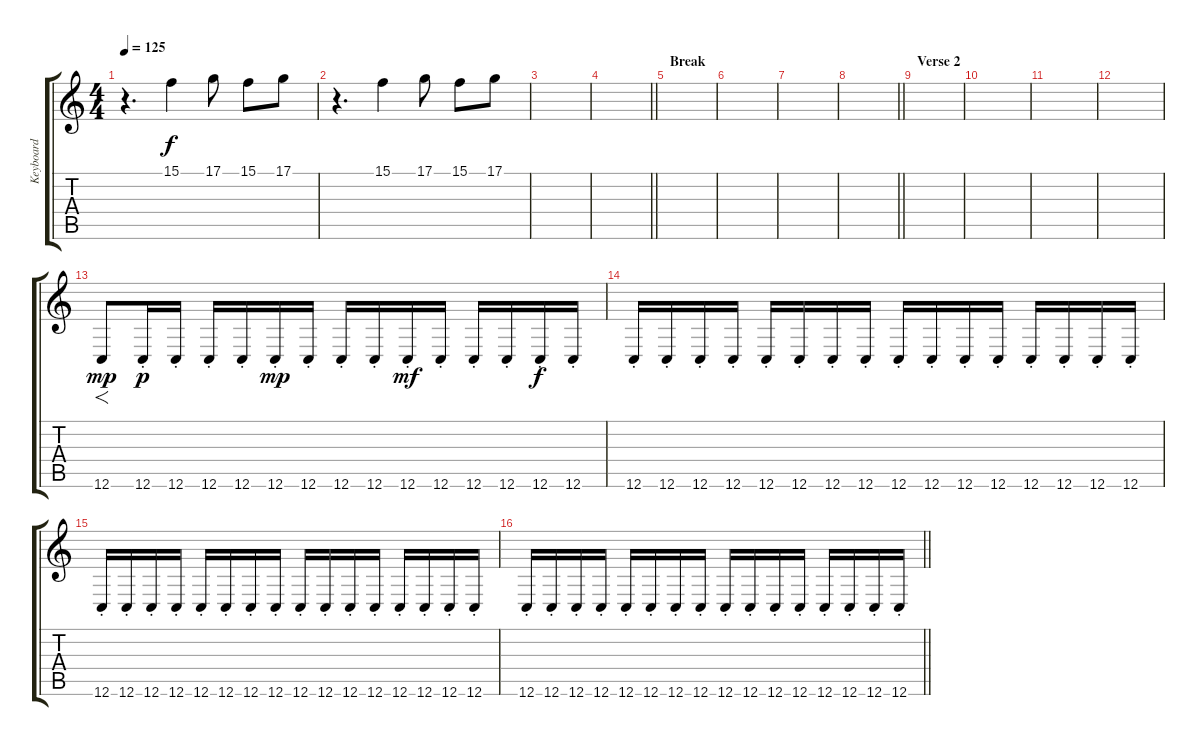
\track ("Keyboard" "Keyboard") {instrument lead8bassandlead}
\staff {score tabs}
\tuning (D4 A3 F3 C3 G2 C2) {hide}
\ts (4 4)
\tempo 125
\clef g2
\ks c
r.4{d dy f} 15.1.4 17.1.8 15.1.8 17.1.8 |
r.4{d} 15.1.4 17.1.8 15.1.8 17.1.8 |
|
\barLineRight lightlight
|
\section ("" "Break")
|
|
|
\barLineRight lightlight
|
\section ("" "Verse 2")
|
|
|
|
12.6.8{f dy mp} 12.6{st}.16{dy p} 12.6{st}.16 12.6{st}.16 12.6{st}.16 12.6{st}.16{dy mp} 12.6{st}.16 12.6{st}.16 12.6{st}.16 12.6{st}.16{dy mf} 12.6{st}.16 12.6{st}.16 12.6{st}.16 12.6{st}.16{dy f} 12.6{st}.16 |
12.6{st}.16 12.6{st}.16 12.6{st}.16 12.6{st}.16 12.6{st}.16 12.6{st}.16 12.6{st}.16 12.6{st}.16 12.6{st}.16 12.6{st}.16 12.6{st}.16 12.6{st}.16 12.6{st}.16 12.6{st}.16 12.6{st}.16 12.6{st}.16 |
12.6{st}.16 12.6{st}.16 12.6{st}.16 12.6{st}.16 12.6{st}.16 12.6{st}.16 12.6{st}.16 12.6{st}.16 12.6{st}.16 12.6{st}.16 12.6{st}.16 12.6{st}.16 12.6{st}.16 12.6{st}.16 12.6{st}.16 12.6{st}.16 |
\barLineRight lightlight
12.6{st}.16 12.6{st}.16 12.6{st}.16 12.6{st}.16 12.6{st}.16 12.6{st}.16 12.6{st}.16 12.6{st}.16 12.6{st}.16 12.6{st}.16 12.6{st}.16 12.6{st}.16 12.6{st}.16 12.6{st}.16 12.6{st}.16 12.6{st}.16
